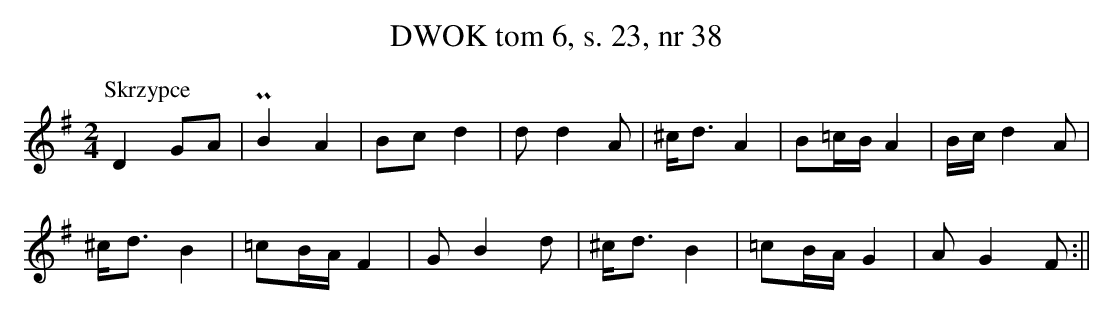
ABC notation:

X:1
T:DWOK tom 6, s. 23, nr 38
L:1/16
M:2/4
K:G
P:Skrzypce
D4 G2A2|PB4 A4|B2c2 d4|d2d4A2|^cd3 A4|B2=cB A4|Bcd4A2|
^cd3 B4|=c2BA F4|G2B4d2|^cd3 B4|=c2BA G4|A2G4F2:||
